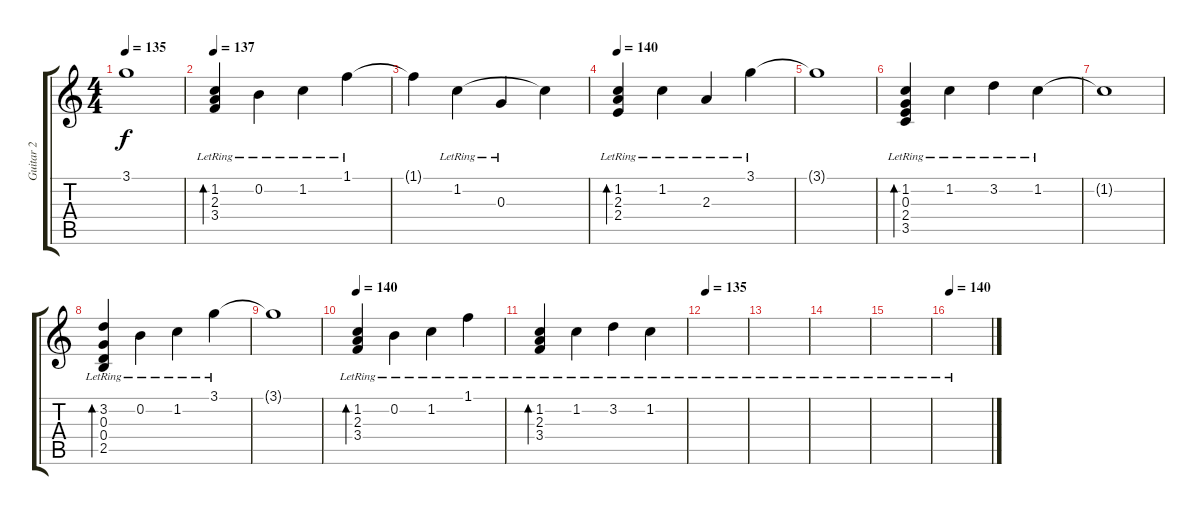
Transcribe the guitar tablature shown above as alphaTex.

\track ("Guitar 2" "Guitar 2") {instrument acousticguitarsteel}
\staff {score tabs}
\tuning (E4 B3 G3 D3 A2 E2) {hide}
\ts (4 4)
\tempo 135
\clef g2
\ks c
3.1{t}.1{dy f} |
\tempo 137
(1.2{lr} 2.3{lr} 3.4{lr}).4{bd 240} 0.2{lr}.4 1.2{lr}.4 1.1{lr}.4 |
1.1{t}.4 1.2{lr}.4 0.3{lr}.4 1.2{t}.4 |
\tempo 140
(1.2{lr} 2.3{lr} 2.4{lr}).4{bd 240} 1.2{lr}.4 2.3{lr}.4 3.1{lr}.4 |
3.1{t}.1 |
(1.2{lr} 0.3{lr} 2.4{lr} 3.5{lr}).4{bd 240} 1.2{lr}.4 3.2{lr}.4 1.2{lr}.4 |
1.2{t}.1 |
(3.2{lr} 0.3{lr} 0.4{lr} 2.5{lr}).4{bd 240} 0.2{lr}.4 1.2{lr}.4 3.1{lr}.4 |
3.1{t}.1 |
\tempo 140
(1.2{lr} 2.3{lr} 3.4{lr}).4{bd 240} 0.2{lr}.4 1.2{lr}.4 1.1{lr}.4 |
(1.2{lr} 2.3{lr} 3.4{lr}).4{bd 240} 1.2{lr}.4 3.2{lr}.4 1.2{lr}.4 |
\tempo 135
|
|
|
|
\tempo 140
